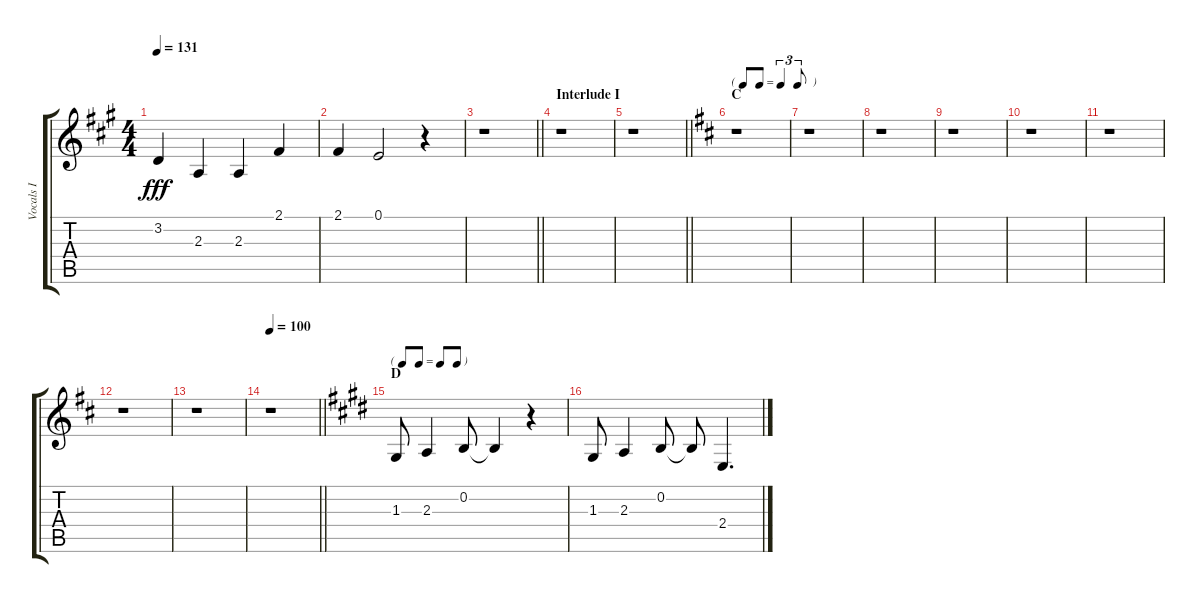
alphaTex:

\track ("Vocals I" "Vocals I") {instrument voiceoohs}
\staff {score tabs}
\tuning (E4 B3 G3 D3 A2 E2) {hide}
\ts (4 4)
\tempo 131
\clef g2
\ks a
3.2.4{dy fff} 2.3.4 2.3.4 2.1.4 |
2.1.4 0.1.2 r.4 |
\barLineRight lightlight
r.1 |
\section ("" "Interlude I")
r.1 |
\barLineRight lightlight
r.1 |
\tf triplet8th
\section ("" "C")
\ks d
r.1 |
r.1 |
r.1 |
r.1 |
r.1 |
r.1 |
r.1 |
r.1 |
\tempo 100
\barLineRight lightlight
r.1 |
\tf none
\section ("" "D")
\ks e
1.3.8 2.3.4 0.2.8 0.2{t}.4 r.4 |
1.3.8 2.3.4 0.2.8 0.2{t}.8 2.4.4{d}
